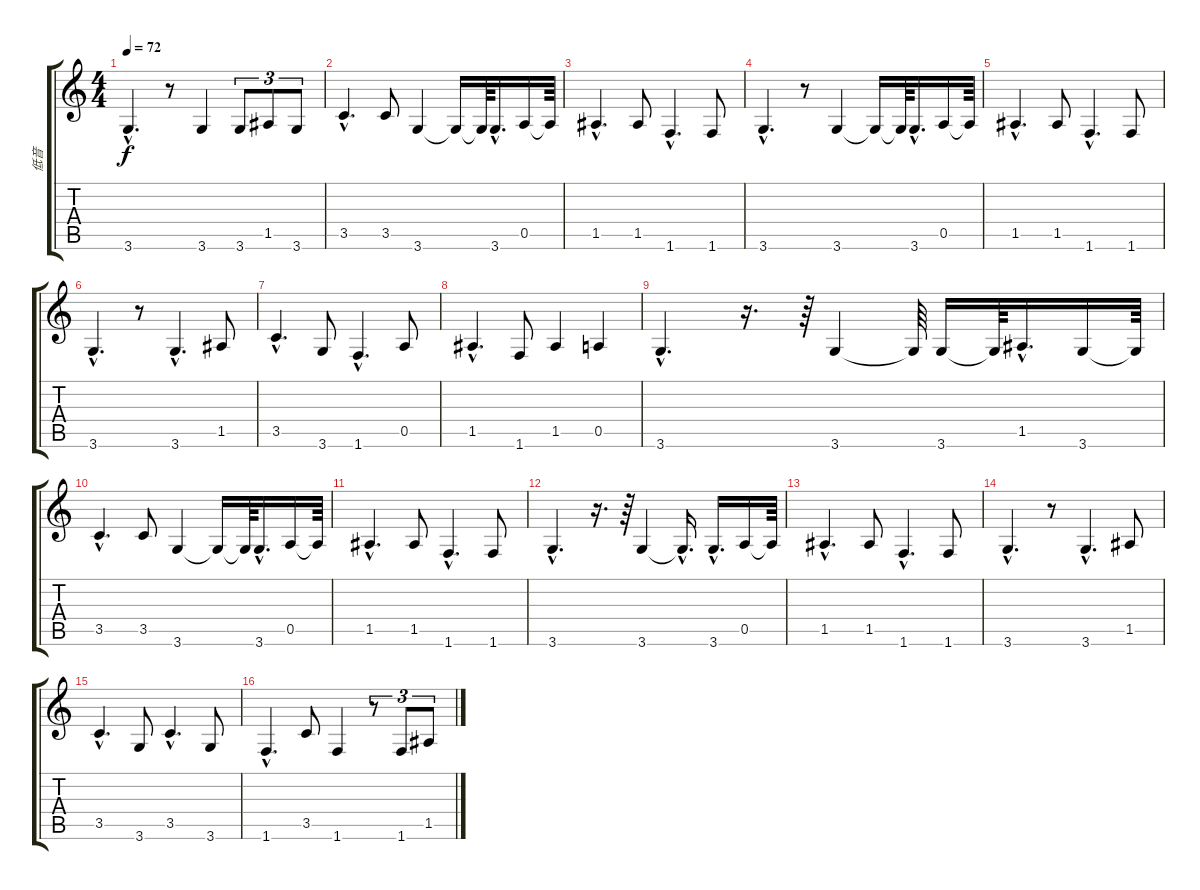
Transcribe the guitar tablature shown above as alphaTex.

\track ("低音" "低音") {instrument acousticguitarsteel}
\staff {score tabs}
\tuning (E4 B3 G3 D3 A2 E2) {hide}
\ts (4 4)
\tempo 72
\clef g2
\ks c
3.6{hac}.4{d dy f} r.8 3.6.4 3.6.8{tu (3 2)} 1.5.8{tu (3 2)} 3.6.8{tu (3 2)} |
3.5{hac}.4{d} 3.5.8 3.6.4 3.6{t}.16 3.6{t}.64 3.6{hac}.16{d} 0.5.16 0.5{t}.64 |
1.5{hac}.4{d} 1.5.8 1.6{hac}.4{d} 1.6.8 |
3.6{hac}.4{d} r.8 3.6.4 3.6{t}.16 3.6{t}.64 3.6{hac}.16{d} 0.5.16 0.5{t}.64 |
1.5{hac}.4{d} 1.5.8 1.6{hac}.4{d} 1.6.8 |
3.6{hac}.4{d} r.8 3.6{hac}.4{d} 1.5.8 |
3.5{hac}.4{d} 3.6.8 1.6{hac}.4{d} 0.5.8 |
1.5{hac}.4{d} 1.6.8 1.5.4 0.5.4 |
3.6{hac}.4{d} r.16{d} r.64 3.6.4 3.6{t}.64 3.6.16 3.6{t}.64 1.5{hac}.16{d} 3.6.16 3.6{t}.64 |
3.5{hac}.4{d} 3.5.8 3.6.4 3.6{t}.16 3.6{t}.64 3.6{hac}.16{d} 0.5.16 0.5{t}.64 |
1.5{hac}.4{d} 1.5.8 1.6{hac}.4{d} 1.6.8 |
3.6{hac}.4{d} r.16{d} r.64 3.6.4 3.6{hac t}.16{d} 3.6{hac}.16{d} 0.5.16 0.5{t}.64 |
1.5{hac}.4{d} 1.5.8 1.6{hac}.4{d} 1.6.8 |
3.6{hac}.4{d} r.8 3.6{hac}.4{d} 1.5.8 |
3.5{hac}.4{d} 3.6.8 3.5{hac}.4{d} 3.6.8 |
1.6{hac}.4{d} 3.5.8 1.6.4 r.8{tu (3 2)} 1.6.8{tu (3 2)} 1.5.8{tu (3 2)}
